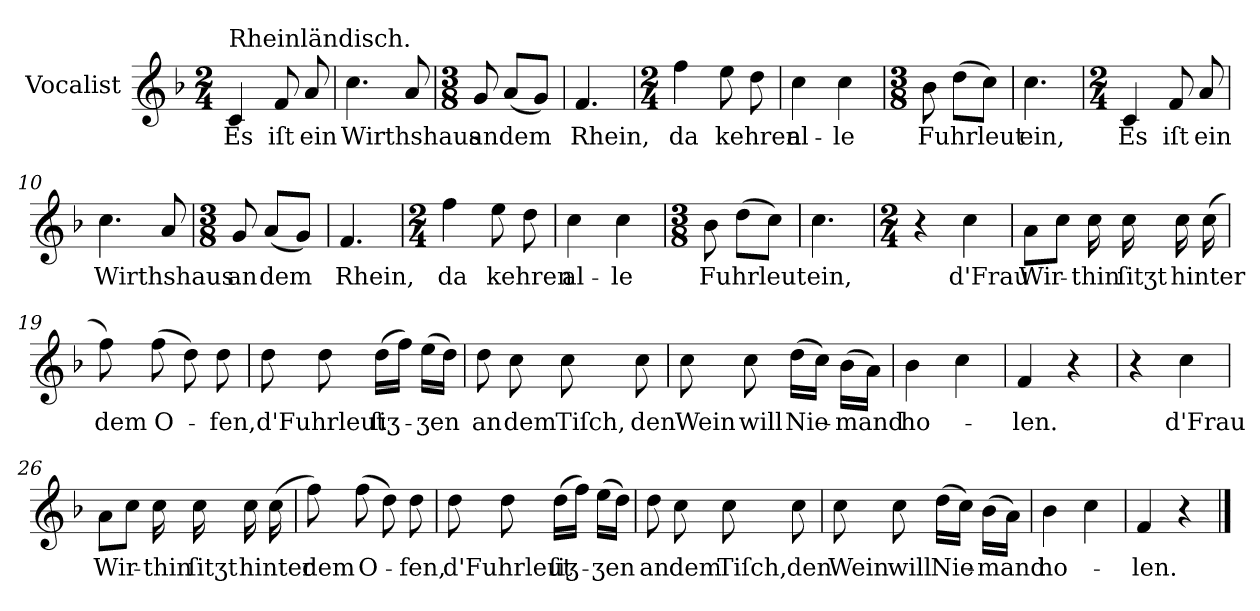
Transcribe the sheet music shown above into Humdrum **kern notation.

**kern	**text
*part1	*part1
*staff1	*staff1
*I"Vocalist	*
*k[b-]	*
*F:	*
*M2/4	*
=1	=1
!LO:TX:a:t=Rheinländisch.	!
4c	Es
8f	iſt
8a	ein
=2	=2
4.cc	Wirthshaus
8a	.
=3	=3
*M3/8	*
8g	an
(8aL	dem
8gJ)	.
=4	=4
4.f	Rhein,
=5	=5
*M2/4	*
4ff	da
8ee	kehren
8dd	.
=6	=6
4cc	al-
4cc	-le
=7	=7
*M3/8	*
8b-	Fuhrleut
(8ddL	.
8ccJ)	.
=8	=8
4.cc	ein,
=9	=9
*M2/4	*
4c	Es
8f	iſt
8a	ein
=10	=10
4.cc	Wirthshaus
8a	.
=11	=11
*M3/8	*
8g	an
(8aL	dem
8gJ)	.
=12	=12
4.f	Rhein,
=13	=13
*M2/4	*
4ff	da
8ee	kehren
8dd	.
=14	=14
4cc	al-
4cc	-le
=15	=15
*M3/8	*
8b-	Fuhrleut
(8ddL	.
8ccJ)	.
=16	=16
4.cc	ein,
=17	=17
*M2/4	*
4r	.
4cc	d'Frau
=18	=18
8aL	Wir-
8ccJ	.
16cc	-thin
16cc	ſitʒt
16cc	hinter
(16cc	.
=19	=19
8ff)	dem
(8ff	O-
8dd)	.
8dd	-fen,
=20	=20
8dd	d'Fuhrleut
8dd	.
(16ddLL	ſiʒ-
16ffJJ)	.
(16eeLL	-ʒen
16ddJJ)	.
=21	=21
8dd	an
8cc	dem
8cc	Tiſch,
8cc	den
=22	=22
8cc	Wein
8cc	will
(16ddLL	Nie-
16ccJJ)	.
(16b-\LL	-mand
16aJJ)	.
=23	=23
4b-	ho-
4cc	.
=24	=24
4f	-len.
4r	.
=25	=25
4r	.
4cc	d'Frau
=26	=26
8aL	Wir-
8ccJ	.
16cc	-thin
16cc	ſitʒt
16cc	hinter
(16cc	.
=27	=27
8ff)	dem
(8ff	O-
8dd)	.
8dd	-fen,
=28	=28
8dd	d'Fuhrleut
8dd	.
(16ddLL	ſiʒ-
16ffJJ)	.
(16eeLL	-ʒen
16ddJJ)	.
=29	=29
8dd	an
8cc	dem
8cc	Tiſch,
8cc	den
=30	=30
8cc	Wein
8cc	will
(16ddLL	Nie-
16ccJJ)	.
(16b-\LL	-mand
16aJJ)	.
=31	=31
4b-	ho-
4cc	.
=32	=32
4f	-len.
4r	.
==	==
*-	*-
